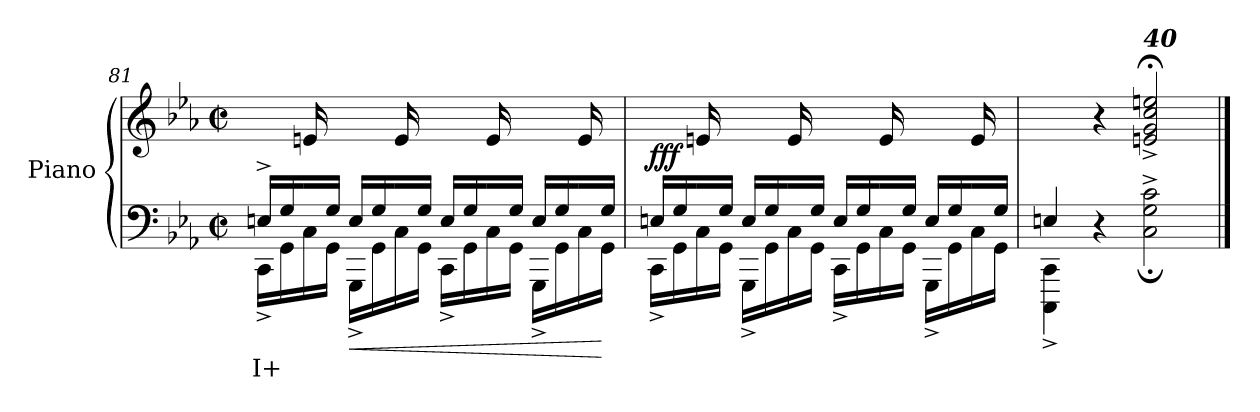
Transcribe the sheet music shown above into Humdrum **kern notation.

**kern	**text	**kern	**dynam
*part1	*part1	*part1	*part1
*staff2	*staff2	*staff1	*staff1/2
*I"Piano	*	*	*
*I'Pno	*	*	*
!!LO:LB:g=z
*clefF4	*	*clefG2	*
*k[b-e-a-]	*	*k[b-e-a-]	*
*M4/4	*	*M4/4	*
*met(c|)	*	*met(c|)	*
=81	=81	=81	=81
*^	*	*	*
!	!	!LO:LY:b	!	!
16En^/LL	16CC^\LL	I+	8ryy	.
16G/	16GG\	.	.	.
16ryy	16C\	.	16en/	.
16G/JJ	16GG\JJ	.	8.ryy	.
!	!	!	!	!LO:HP:b=2
16E/LL	16GGG^\LL	.	.	<
16G/	16GG\	.	.	.
16ryy	16C\	.	16e/	.
16G/JJ	16GG\JJ	.	8.ryy	.
16E/LL	16CC^\LL	.	.	.
16G/	16GG\	.	.	.
16ryy	16C\	.	16e/	.
16G/JJ	16GG\JJ	.	8.ryy	.
16E/LL	16GGG^\LL	.	.	.
16G/	16GG\	.	.	.
16ryy	16C\	.	16e/	.
16G/JJ	16GG\JJ	.	16ryy	[
=82	=82	=82	=82	=82
!	!	!	!	!LO:DY:b
16En/LL	16CC^\LL	.	8ryy	fff
16G/	16GG\	.	.	.
16ryy	16C\	.	16en/	.
16G/JJ	16GG\JJ	.	8.ryy	.
16E/LL	16GGG^\LL	.	.	.
16G/	16GG\	.	.	.
16ryy	16C\	.	16e/	.
16G/JJ	16GG\JJ	.	8.ryy	.
16E/LL	16CC^\LL	.	.	.
16G/	16GG\	.	.	.
16ryy	16C\	.	16e/	.
16G/JJ	16GG\JJ	.	8.ryy	.
16E/LL	16GGG^\LL	.	.	.
16G/	16GG\	.	.	.
16ryy	16C\	.	16e/	.
16G/JJ	16GG\JJ	.	16ryy	.
=83	=83	=83	=83	=83
4En/	4CCC\^ 4CC\^	.	4ryy	.
2.ryy	4r	.	4r	.
!	!	!	!LO:TX:a:Bi:t=40	!
.	2C\;^ 2G\;^ 2c\;^	.	2en/;<^ 2g/;<^ 2cc/;<^ 2een/;<^	.
*v	*v	*	*	*
==	==	==	==
*-	*-	*-	*-
